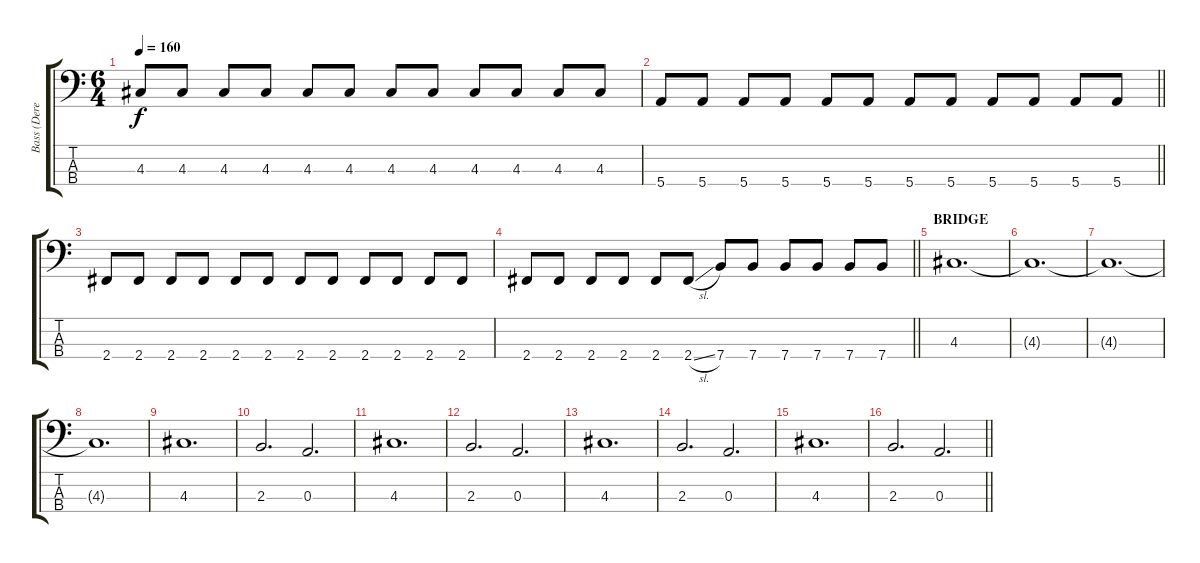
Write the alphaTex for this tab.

\track ("Bass (Derek Doherty)" "Bass (Dere") {instrument electricbasspick}
\staff {score tabs}
\tuning (G2 D2 A1 E1) {hide}
\ts (6 4)
\tempo 160
\clef f4
\ks c
4.3.8{dy f} 4.3.8 4.3.8 4.3.8 4.3.8 4.3.8 4.3.8 4.3.8 4.3.8 4.3.8 4.3.8 4.3.8 |
\barLineRight lightlight
5.4.8 5.4.8 5.4.8 5.4.8 5.4.8 5.4.8 5.4.8 5.4.8 5.4.8 5.4.8 5.4.8 5.4.8 |
2.4.8 2.4.8 2.4.8 2.4.8 2.4.8 2.4.8 2.4.8 2.4.8 2.4.8 2.4.8 2.4.8 2.4.8 |
\barLineRight lightlight
2.4.8 2.4.8 2.4.8 2.4.8 2.4.8 2.4{sl}.8 7.4.8 7.4.8 7.4.8 7.4.8 7.4.8 7.4.8 |
\section ("" "BRIDGE")
4.3.1{d} |
4.3{t}.1{d} |
4.3{t}.1{d} |
4.3{t}.1{d} |
4.3.1{d} |
2.3.2{d} 0.3.2{d} |
4.3.1{d} |
2.3.2{d} 0.3.2{d} |
4.3.1{d} |
2.3.2{d} 0.3.2{d} |
4.3.1{d} |
\barLineRight lightlight
2.3.2{d} 0.3.2{d}
